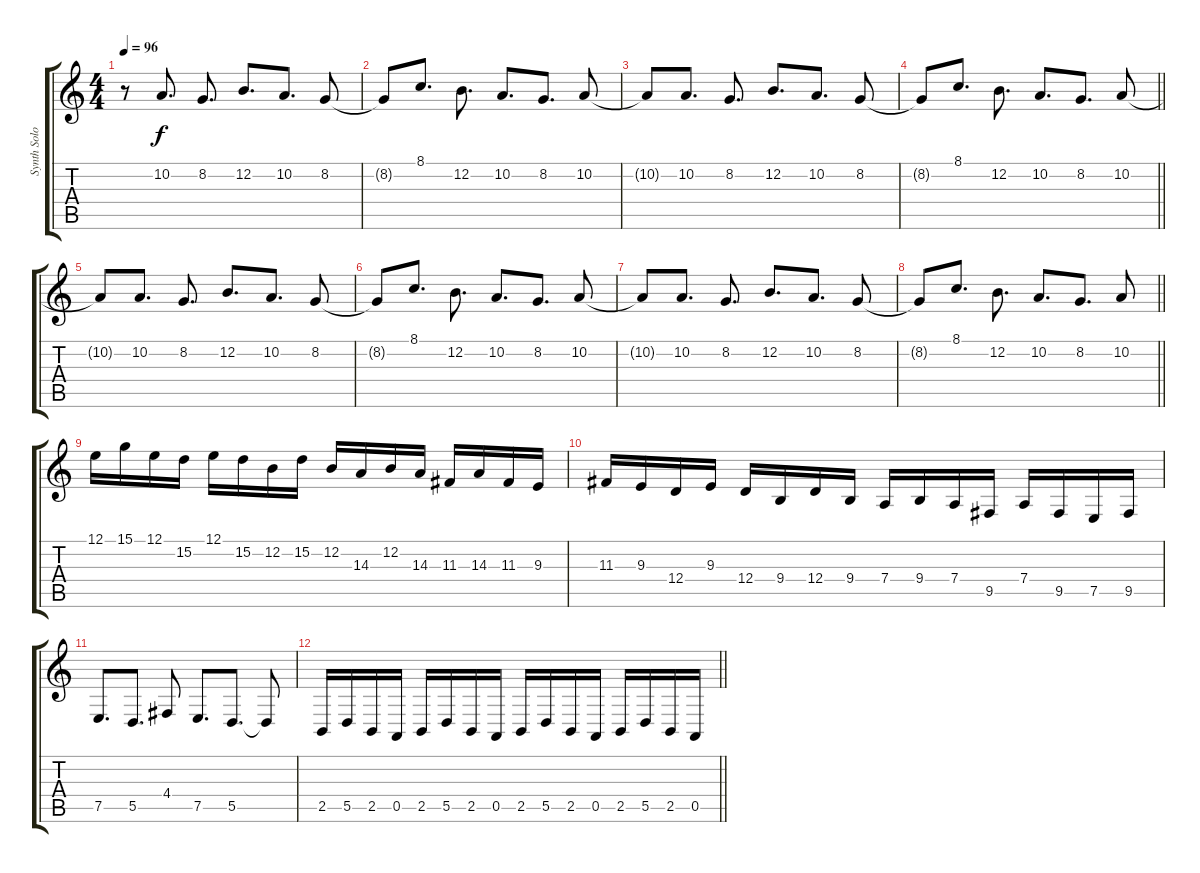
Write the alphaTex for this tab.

\track ("Synth Solo3 (Tony Banks)" "Synth Solo") {instrument stringensemble2}
\staff {score tabs}
\tuning (E4 B3 G3 D3 A2 E2) {hide}
\ts (4 4)
\tempo 96
\clef g2
\ks c
r.8{dy f} 10.2.8{d} 8.2.8{d} 12.2.8{d} 10.2.8{d} 8.2.8 |
8.2{t}.8 8.1.8{d} 12.2.8{d} 10.2.8{d} 8.2.8{d} 10.2.8 |
10.2{t}.8 10.2.8{d} 8.2.8{d} 12.2.8{d} 10.2.8{d} 8.2.8 |
\barLineRight lightlight
8.2{t}.8 8.1.8{d} 12.2.8{d} 10.2.8{d} 8.2.8{d} 10.2.8 |
10.2{t}.8 10.2.8{d} 8.2.8{d} 12.2.8{d} 10.2.8{d} 8.2.8 |
8.2{t}.8 8.1.8{d} 12.2.8{d} 10.2.8{d} 8.2.8{d} 10.2.8 |
10.2{t}.8 10.2.8{d} 8.2.8{d} 12.2.8{d} 10.2.8{d} 8.2.8 |
\barLineRight lightlight
8.2{t}.8 8.1.8{d} 12.2.8{d} 10.2.8{d} 8.2.8{d} 10.2.8 |
12.1.16{volume 8 instrument lead2sawtooth} 15.1.16 12.1.16 15.2.16 12.1.16 15.2.16 12.2.16 15.2.16 12.2.16 14.3.16 12.2.16 14.3.16 11.3.16 14.3.16 11.3.16 9.3.16 |
11.3.16 9.3.16 12.4.16 9.3.16 12.4.16 9.4.16 12.4.16 9.4.16 7.4.16 9.4.16 7.4.16 9.5.16 7.4.16 9.5.16 7.5.16 9.5.16 |
7.5.8{d} 5.5.8{d} 4.4.8 7.5.8{d} 5.5.8{d} 5.5{t}.8 |
\barLineRight lightlight
2.5.16 5.5.16 2.5.16 0.5.16 2.5.16 5.5.16 2.5.16 0.5.16 2.5.16 5.5.16 2.5.16 0.5.16 2.5.16 5.5.16 2.5.16 0.5.16
